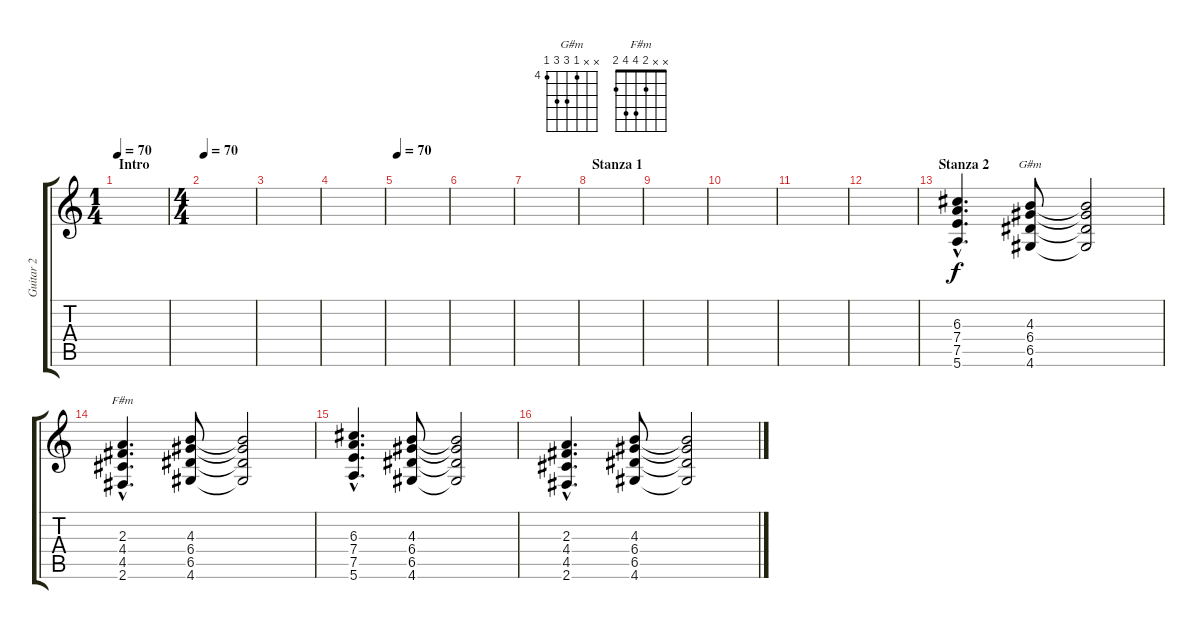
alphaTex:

\track ("Guitar 2" "Guitar 2") {instrument acousticguitarsteel}
\staff {score tabs}
\tuning (E4 B3 G3 D3 A2 E2) {hide}
\chord ("G#m" x x 4 6 6 4) {firstfret 4}
\chord ("F#m" x x 2 4 4 2)
\ts (1 4)
\section ("" "Intro")
\tempo 70
\clef g2
\ks c
|
\ts (4 4)
\tempo 70
|
|
|
\tempo 70
|
|
|
\section ("" "Stanza 1")
|
|
|
|
|
\section ("" "Stanza 2")
(6.3{hac} 7.4{hac} 7.5{hac} 5.6{hac}).4{d volume 8 instrument acousticguitarsteel} (4.3 6.4 6.5 4.6).8{ch "G#m"} (4.3{t} 6.4{t} 6.5{t} 4.6{t}).2 |
(2.3{hac} 4.4{hac} 4.5{hac} 2.6{hac}).4{d ch "F#m"} (4.3 6.4 6.5 4.6).8 (4.3{t} 6.4{t} 6.5{t} 4.6{t}).2 |
(6.3{hac} 7.4{hac} 7.5{hac} 5.6{hac}).4{d} (4.3 6.4 6.5 4.6).8 (4.3{t} 6.4{t} 6.5{t} 4.6{t}).2 |
(2.3{hac} 4.4{hac} 4.5{hac} 2.6{hac}).4{d} (4.3 6.4 6.5 4.6).8 (4.3{t} 6.4{t} 6.5{t} 4.6{t}).2
